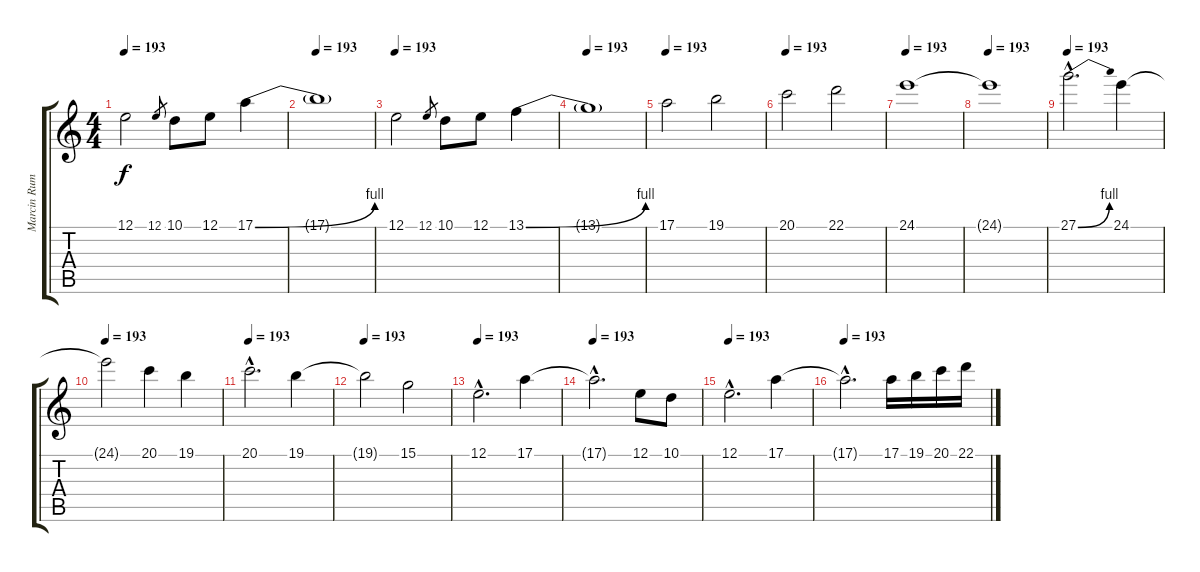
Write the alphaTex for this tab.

\track ("Marcin Ruminski" "Marcin Rum") {instrument panflute}
\staff {score tabs}
\tuning (E4 B3 G3 D3 A2 E2) {hide}
\ts (4 4)
\tempo 193
\clef g2
\ks c
12.1.2{dy f} 12.1.8{gr} 10.1.8 12.1.8 17.1{be (bend 0 0 60 4)}.4 |
\tempo 193
17.1{t}.1 |
\tempo 193
12.1.2 12.1.8{gr} 10.1.8 12.1.8 13.1{be (bend 0 0 60 4)}.4 |
\tempo 193
13.1{t}.1 |
\tempo 193
17.1.2 19.1.2 |
\tempo 193
20.1.2 22.1.2 |
\tempo 193
24.1.1 |
\tempo 193
24.1{t}.1 |
\tempo 193
27.1{be (bend 0 0 60 4) hac}.2{d} 24.1.4 |
\tempo 193
24.1{t}.2 20.1.4 19.1.4 |
\tempo 193
20.1{hac}.2{d} 19.1.4 |
\tempo 193
19.1{t}.2 15.1.2 |
\tempo 193
12.1{hac}.2{d} 17.1.4 |
\tempo 193
17.1{hac t}.2{d} 12.1.8 10.1.8 |
\tempo 193
12.1{hac}.2{d} 17.1.4 |
\tempo 193
17.1{hac t}.2{d} 17.1.16 19.1.16 20.1.16 22.1.16
